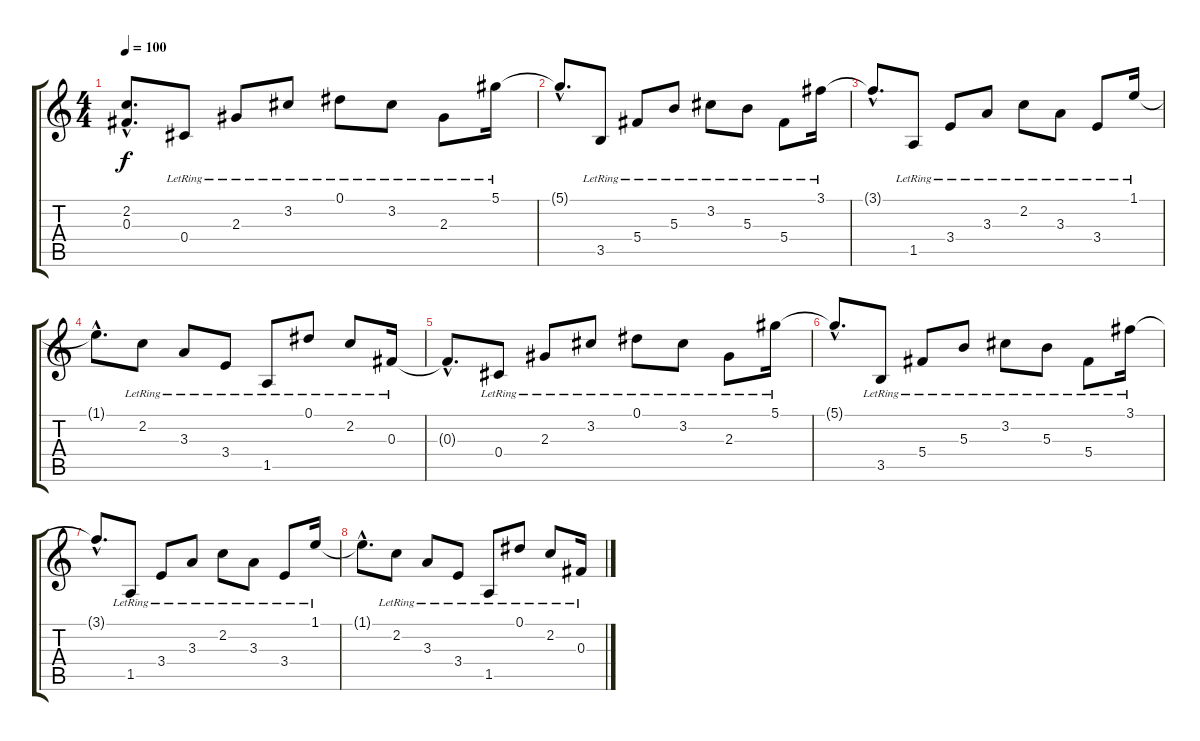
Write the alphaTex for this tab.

\track "" {instrument acousticguitarsteel}
\staff {score tabs}
\tuning (Eb4 Bb3 Gb3 Db3 Ab2 Eb2) {hide}
\ts (4 4)
\tempo 100
\clef g2
\ks c
(2.2{hac t} 0.3{hac t}).8{d dy f} 0.4{lr}.8 2.3{lr}.8 3.2{lr}.8 0.1{lr}.8 3.2{lr}.8 2.3{lr}.8 5.1{lr}.16 |
5.1{hac t}.8{d} 3.5{lr}.8 5.4{lr}.8 5.3{lr}.8 3.2{lr}.8 5.3{lr}.8 5.4{lr}.8 3.1{lr}.16 |
3.1{hac t}.8{d} 1.5{lr}.8 3.4{lr}.8 3.3{lr}.8 2.2{lr}.8 3.3{lr}.8 3.4{lr}.8 1.1{lr}.16 |
1.1{hac t}.8{d} 2.2{lr}.8 3.3{lr}.8 3.4{lr}.8 1.5{lr}.8 0.1{lr}.8 2.2{lr}.8 0.3{lr}.16 |
0.3{hac t}.8{d} 0.4{lr}.8 2.3{lr}.8 3.2{lr}.8 0.1{lr}.8 3.2{lr}.8 2.3{lr}.8 5.1{lr}.16 |
5.1{hac t}.8{d} 3.5{lr}.8 5.4{lr}.8 5.3{lr}.8 3.2{lr}.8 5.3{lr}.8 5.4{lr}.8 3.1{lr}.16 |
3.1{hac t}.8{d} 1.5{lr}.8 3.4{lr}.8 3.3{lr}.8 2.2{lr}.8 3.3{lr}.8 3.4{lr}.8 1.1{lr}.16 |
1.1{hac t}.8{d} 2.2{lr}.8 3.3{lr}.8 3.4{lr}.8 1.5{lr}.8 0.1{lr}.8 2.2{lr}.8 0.3{lr}.16
